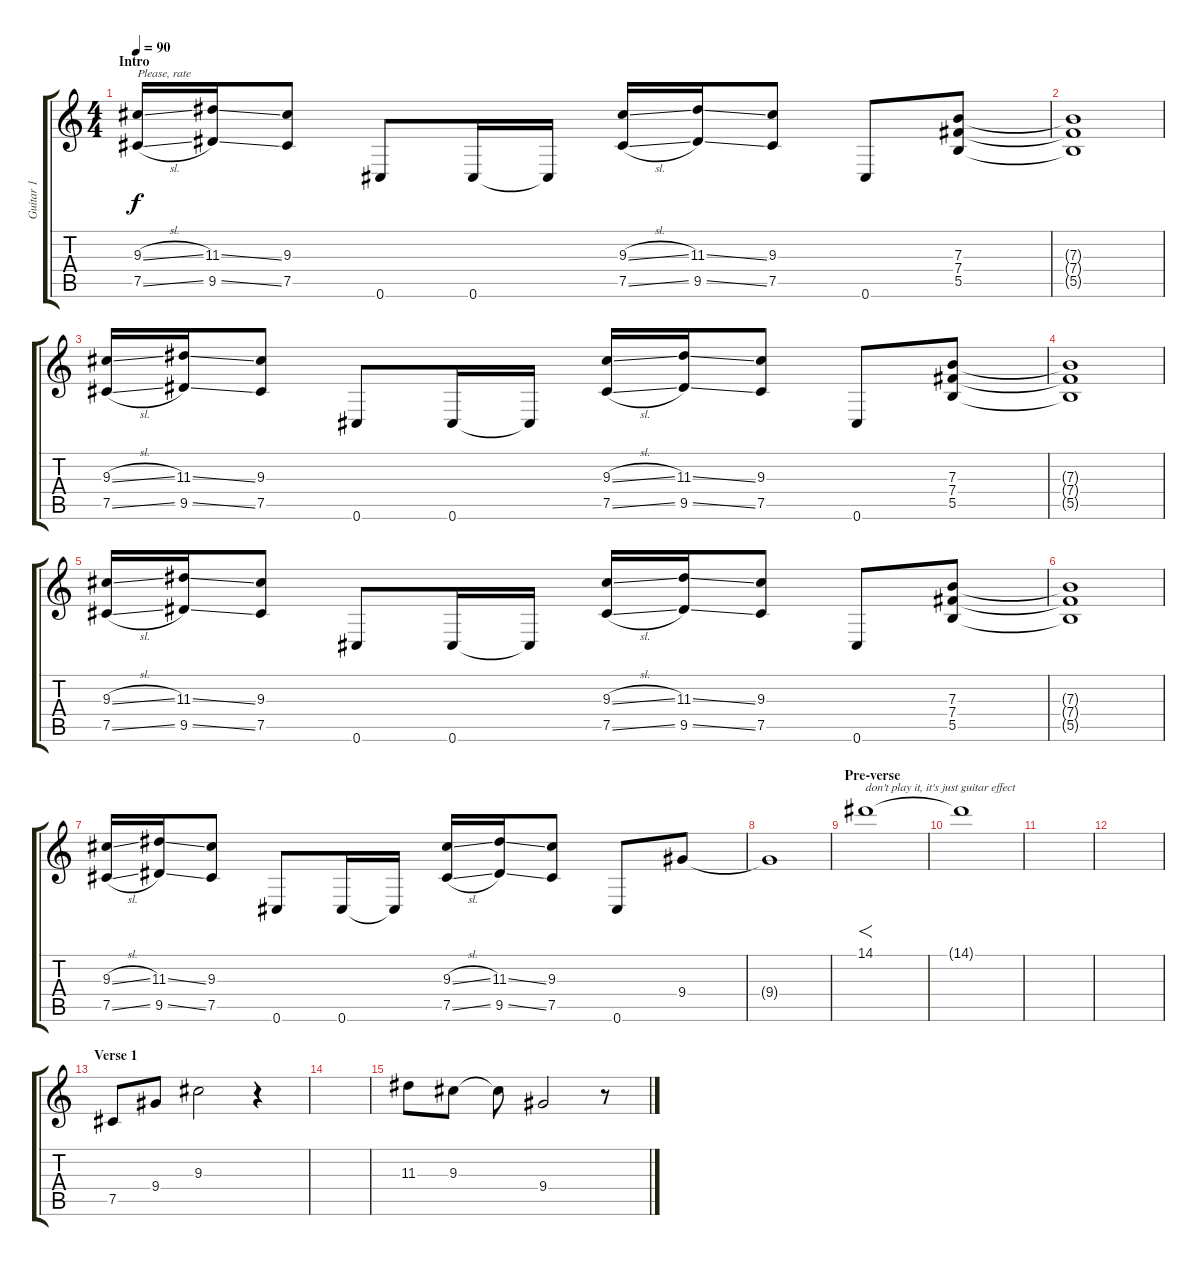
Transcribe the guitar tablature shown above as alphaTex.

\track ("Guitar 1" "Guitar 1") {instrument distortionguitar}
\staff {score tabs}
\tuning (Db4 Ab3 E3 B2 Gb2 Db2) {hide}
\ts (4 4)
\section ("" "Intro")
\tempo 90
\clef g2
\ks c
(9.3{sl} 7.5{sl}).16{txt "Please, rate" dy f balance 2 instrument distortionguitar} (11.3{ss} 9.5{ss}).16 (9.3 7.5).8 0.6.8 0.6.16 0.6{t}.16 (9.3{sl} 7.5{sl}).16 (11.3{ss} 9.5{ss}).16 (9.3 7.5).8 0.6.8 (7.3 7.4 5.5).8{balance 0} |
(7.3{t} 7.4{t} 5.5{t}).1 |
(9.3{sl} 7.5{sl}).16 (11.3{ss} 9.5{ss}).16 (9.3 7.5).8 0.6.8 0.6.16 0.6{t}.16 (9.3{sl} 7.5{sl}).16 (11.3{ss} 9.5{ss}).16 (9.3 7.5).8 0.6.8 (7.3 7.4 5.5).8 |
(7.3{t} 7.4{t} 5.5{t}).1 |
(9.3{sl} 7.5{sl}).16 (11.3{ss} 9.5{ss}).16 (9.3 7.5).8 0.6.8 0.6.16 0.6{t}.16 (9.3{sl} 7.5{sl}).16 (11.3{ss} 9.5{ss}).16 (9.3 7.5).8 0.6.8 (7.3 7.4 5.5).8 |
(7.3{t} 7.4{t} 5.5{t}).1 |
(9.3{sl} 7.5{sl}).16 (11.3{ss} 9.5{ss}).16 (9.3 7.5).8 0.6.8 0.6.16 0.6{t}.16 (9.3{sl} 7.5{sl}).16 (11.3{ss} 9.5{ss}).16 (9.3 7.5).8 0.6.8 9.4.8 |
9.4{t}.1 |
\section ("" "Pre-verse")
14.1.1{f txt "don't play it, it's just guitar effect"} |
14.1{t}.1 |
|
|
\section ("" "Verse 1")
7.5.8{balance 8 instrument electricguitarjazz} 9.4.8 9.3.2 r.4 |
|
11.3.8 9.3.8 9.3{t}.8 9.4.2 r.8
